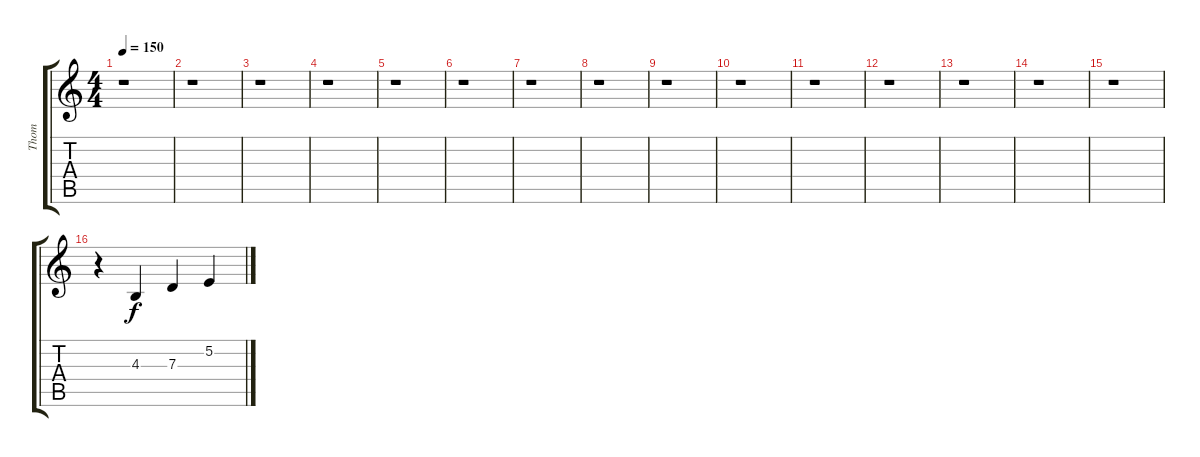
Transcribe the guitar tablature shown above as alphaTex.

\track ("Thom" "Thom") {instrument synthvoice}
\staff {score tabs}
\tuning (E4 B3 G3 D3 A2 E2) {hide}
\ts (4 4)
\tempo 150
\clef g2
\ks c
r.1{dy f instrument synthvoice} |
r.1 |
r.1 |
r.1 |
r.1 |
r.1 |
r.1 |
r.1 |
r.1 |
r.1 |
r.1 |
r.1 |
r.1 |
r.1 |
r.1 |
r.4 4.3.4 7.3.4 5.2.4
